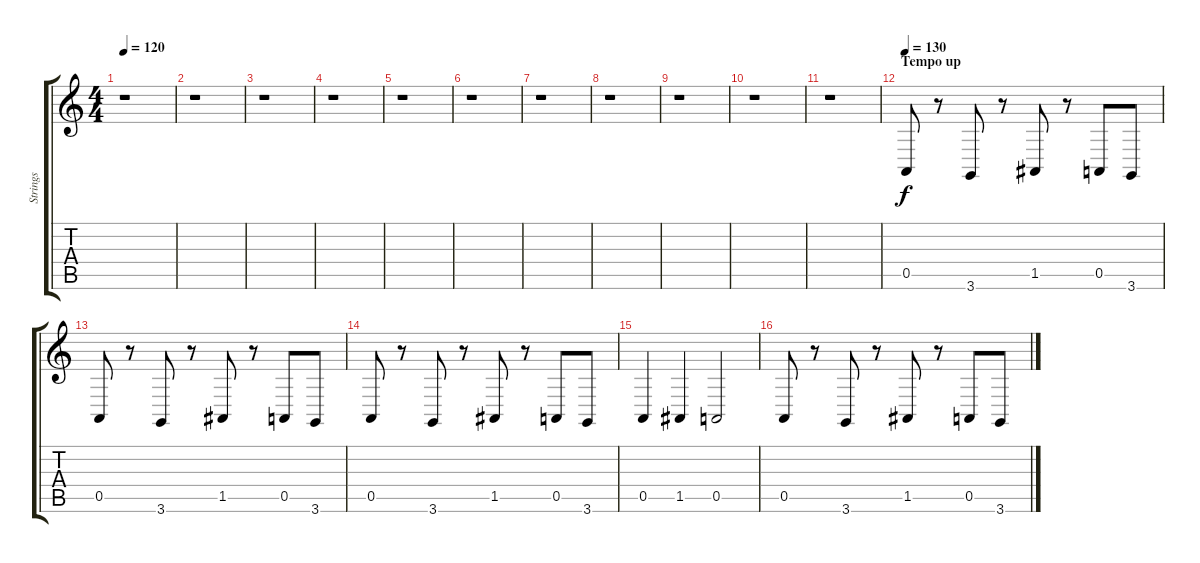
\track ("Strings" "Strings") {instrument stringensemble1}
\staff {score tabs}
\tuning (E4 B3 G3 D3 A2 E2) {hide}
\ts (4 4)
\tempo 120
\clef g2
\ks c
r.1{dy f} |
r.1 |
r.1 |
r.1 |
r.1 |
r.1 |
r.1 |
r.1 |
r.1 |
r.1 |
r.1 |
\section ("" "Tempo up")
\tempo 130
0.5.8 r.8 3.6.8 r.8 1.5.8 r.8 0.5.8 3.6.8 |
0.5.8 r.8 3.6.8 r.8 1.5.8 r.8 0.5.8 3.6.8 |
0.5.8 r.8 3.6.8 r.8 1.5.8 r.8 0.5.8 3.6.8 |
0.5.4 1.5.4 0.5.2 |
0.5.8 r.8 3.6.8 r.8 1.5.8 r.8 0.5.8 3.6.8
